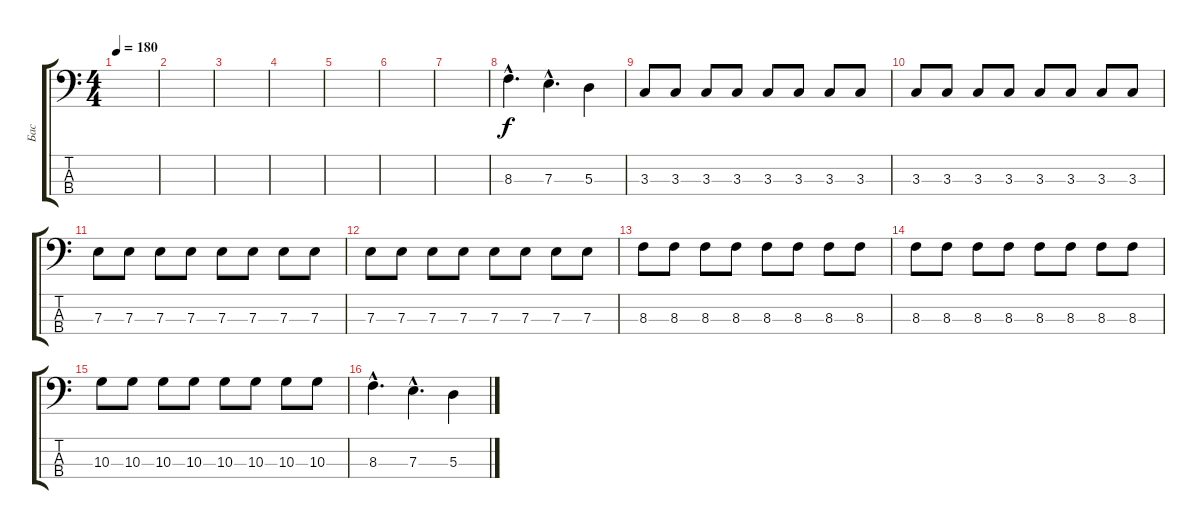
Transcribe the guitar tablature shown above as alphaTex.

\track ("Бас" "Бас") {instrument electricbassfinger}
\staff {score tabs}
\tuning (G2 D2 A1 E1) {hide}
\ts (4 4)
\tempo 180
\clef f4
\ks c
|
|
|
|
|
|
|
8.3{hac}.4{d} 7.3{hac}.4{d} 5.3.4 |
3.3.8 3.3.8 3.3.8 3.3.8 3.3.8 3.3.8 3.3.8 3.3.8 |
3.3.8 3.3.8 3.3.8 3.3.8 3.3.8 3.3.8 3.3.8 3.3.8 |
7.3.8 7.3.8 7.3.8 7.3.8 7.3.8 7.3.8 7.3.8 7.3.8 |
7.3.8 7.3.8 7.3.8 7.3.8 7.3.8 7.3.8 7.3.8 7.3.8 |
8.3.8 8.3.8 8.3.8 8.3.8 8.3.8 8.3.8 8.3.8 8.3.8 |
8.3.8 8.3.8 8.3.8 8.3.8 8.3.8 8.3.8 8.3.8 8.3.8 |
10.3.8 10.3.8 10.3.8 10.3.8 10.3.8 10.3.8 10.3.8 10.3.8 |
8.3{hac}.4{d} 7.3{hac}.4{d} 5.3.4
